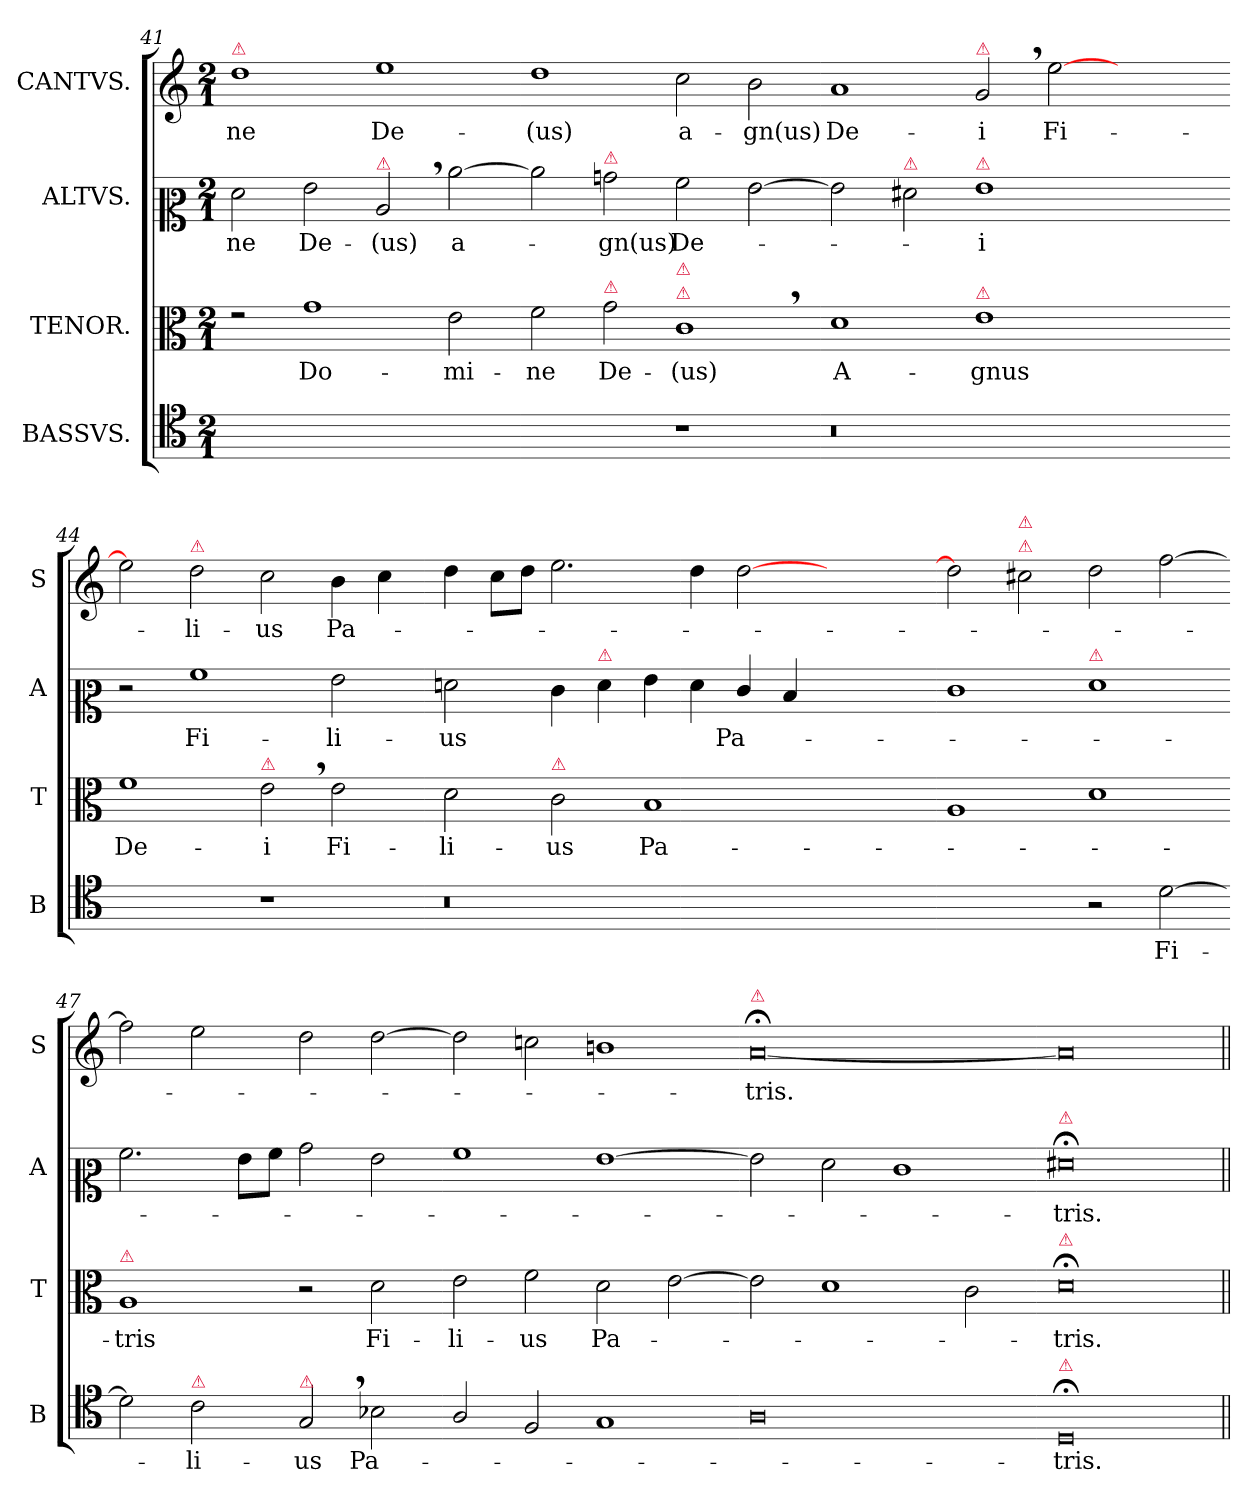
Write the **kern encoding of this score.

**kern	**text	**kern	**text	**kern	**text	**kern	**text
*part4	*part4	*part3	*part3	*part2	*part2	*part1	*part1
*staff4	*staff4	*staff3	*staff3	*staff2	*staff2	*staff1	*staff1
*I"BASSVS.	*	*I"TENOR.	*	*I"ALTVS.	*	*I"CANTVS.	*
*I'B	*	*I'T	*	*I'A	*	*I'S	*
*clefC4	*	*clefC3	*	*clefC2	*	*clefG2	*
*k[]	*	*k[]	*	*k[]	*	*k[]	*
*M2/1	*	*M2/1	*	*M2/1	*	*M2/1	*
=41	=41	=41	=41	=41	=41	=41	=41
!	!	!	!	!	!	!LO:TX:a:color=crimson:t=⚠	!
0ryy	.	2re	.	2f\	-ne	1dd	-ne
.	.	1g	Do-	2g\	De-	.	.
!	!	!	!	!LO:TX:a:color=crimson:t=⚠	!	!	!
.	.	.	.	2c,/	-(us)	1ee	De-
.	.	2e\	-mi-	[2cc\	a-	.	.
=42-	=42-	=42-	=42-	=42-	=42-	=42-	=42-
1ryy	.	2f\	-ne	2cc\]	.	1dd	-(us)
!	!	!	!	!LO:TX:a:color=crimson:t=⚠	!	!	!
!	!	!LO:TX:a:color=crimson:t=⚠	!	!	!	!	!
.	.	2g\	De-	2bn\	-gn(us)	.	.
!	!	!LO:TX:a:color=crimson:t=⚠	!	!	!	!	!
!	!	!LO:TX:a:color=crimson:t=⚠	!	!	!	!	!
1r	.	1c,\	-(us)	2a\	De-	2cc\	a-
.	.	.	.	[2g\	.	2b\	-gn(us)
=43-	=43-	=43-	=43-	=43-	=43-	=43-	=43-
0.r	.	1d	A-	2g\]	.	1a	De-
!	!	!	!	!LO:TX:a:color=crimson:t=⚠	!	!	!
.	.	.	.	2f#X\	.	.	.
!	!	!	!	!	!	!LO:TX:a:color=crimson:t=⚠	!
!	!	!	!	!LO:TX:a:color=crimson:t=⚠	!	!	!
!	!	!LO:TX:a:color=crimson:t=⚠	!	!	!	!	!
.	.	1e\	-gnus	1g	-i	2g,/	-i
.	.	.	.	.	.	[2ee\	Fi-
.	.	1ryy	.	1ryy	.	1ryy	.
=44-	=44-	=44-	=44-	=44-	=44-	=44-	=44-
1ryy	.	1f	De-	2r	.	2ee\]	.
!	!	!	!	!	!	!LO:TX:a:color=crimson:t=⚠	!
.	.	.	.	1a	Fi-	2dd\	-li-
!	!	!LO:TX:a:color=crimson:t=⚠	!	!	!	!	!
1r	.	2e,\	-i	.	.	2cc\	-us
.	.	2e\	Fi-	2g\	-li-	4b\	Pa-
.	.	.	.	.	.	4cc\	.
=45-	=45-	=45-	=45-	=45-	=45-	=45-	=45-
0.r	.	2d\	-li-	2fn\	-us	4dd\	.
.	.	.	.	.	.	8cc\L	.
.	.	.	.	.	.	8dd\J	.
!	!	!LO:TX:a:color=crimson:t=⚠	!	!	!	!	!
.	.	2c\	-us	4e\	.	2.ee\	.
!	!	!	!	!LO:TX:a:color=crimson:t=⚠	!	!	!
.	.	.	.	4f\	.	.	.
.	.	1B/	Pa-	4g\	.	.	.
.	.	.	.	4f\	.	4dd\	.
.	.	.	.	4e/	Pa-	[2dd\	.
.	.	.	.	4d/	.	.	.
.	.	1ryy	.	1ryy	.	1ryy	.
=46-	=46-	=46-	=46-	=46-	=46-	=46-	=46-
1ryy	.	1A	.	1e	.	2dd\]	.
!	!	!	!	!	!	!LO:TX:a:color=crimson:t=⚠	!
!	!	!	!	!	!	!LO:TX:a:color=crimson:t=⚠	!
.	.	.	.	.	.	2cc#X\	.
!	!	!	!	!LO:TX:a:color=crimson:t=⚠	!	!	!
2r	.	1d\	.	1f	.	2dd\	.
[2d\	Fi-	.	.	.	.	[2ff\	.
=47-	=47-	=47-	=47-	=47-	=47-	=47-	=47-
!	!	!LO:TX:a:color=crimson:t=⚠	!	!	!	!	!
2d\]	.	1A	-tris	2.a\	.	2ff\]	.
!LO:TX:a:color=crimson:t=⚠	!	!	!	!	!	!	!
2c\	-li-	.	.	.	.	2ee\	.
.	.	.	.	8g\L	.	.	.
.	.	.	.	8a\J	.	.	.
!LO:TX:a:color=crimson:t=⚠	!	!	!	!	!	!	!
2G,/	-us	2r	.	2b\	.	2dd\	.
2B-X\	Pa-	2d\	Fi-	2g\	.	[2dd\	.
=48-	=48-	=48-	=48-	=48-	=48-	=48-	=48-
2A/	.	2e\	-li-	1a	.	2dd\]	.
2F/	.	2f\	-us	.	.	2ccn\	.
1G	.	2d\	Pa-	[1g	.	1bn	.
.	.	[2e\	.	.	.	.	.
=49-	=49-	=49-	=49-	=49-	=49-	=49-	=49-
!	!	!	!	!	!	!LO:TX:a:color=crimson:t=⚠	!
0A	.	2e\]	.	2g]	.	[0a;<	-tris.
.	.	1d	.	2f\	.	.	.
.	.	.	.	1e	.	.	.
.	.	2c\	.	.	.	.	.
=50-	=50-	=50-	=50-	=50-	=50-	=50-	=50-
!	!	!	!	!LO:TX:a:color=crimson:t=⚠	!	!	!
!	!	!LO:TX:a:color=crimson:t=⚠	!	!	!	!	!
!LO:TX:a:color=crimson:t=⚠	!	!	!	!	!	!	!
0D;<	-tris.	0d;<	-tris.	0f#X;<	-tris.	0a]	.
=||	=||	=||	=||	=||	=||	=||	=||
*-	*-	*-	*-	*-	*-	*-	*-
